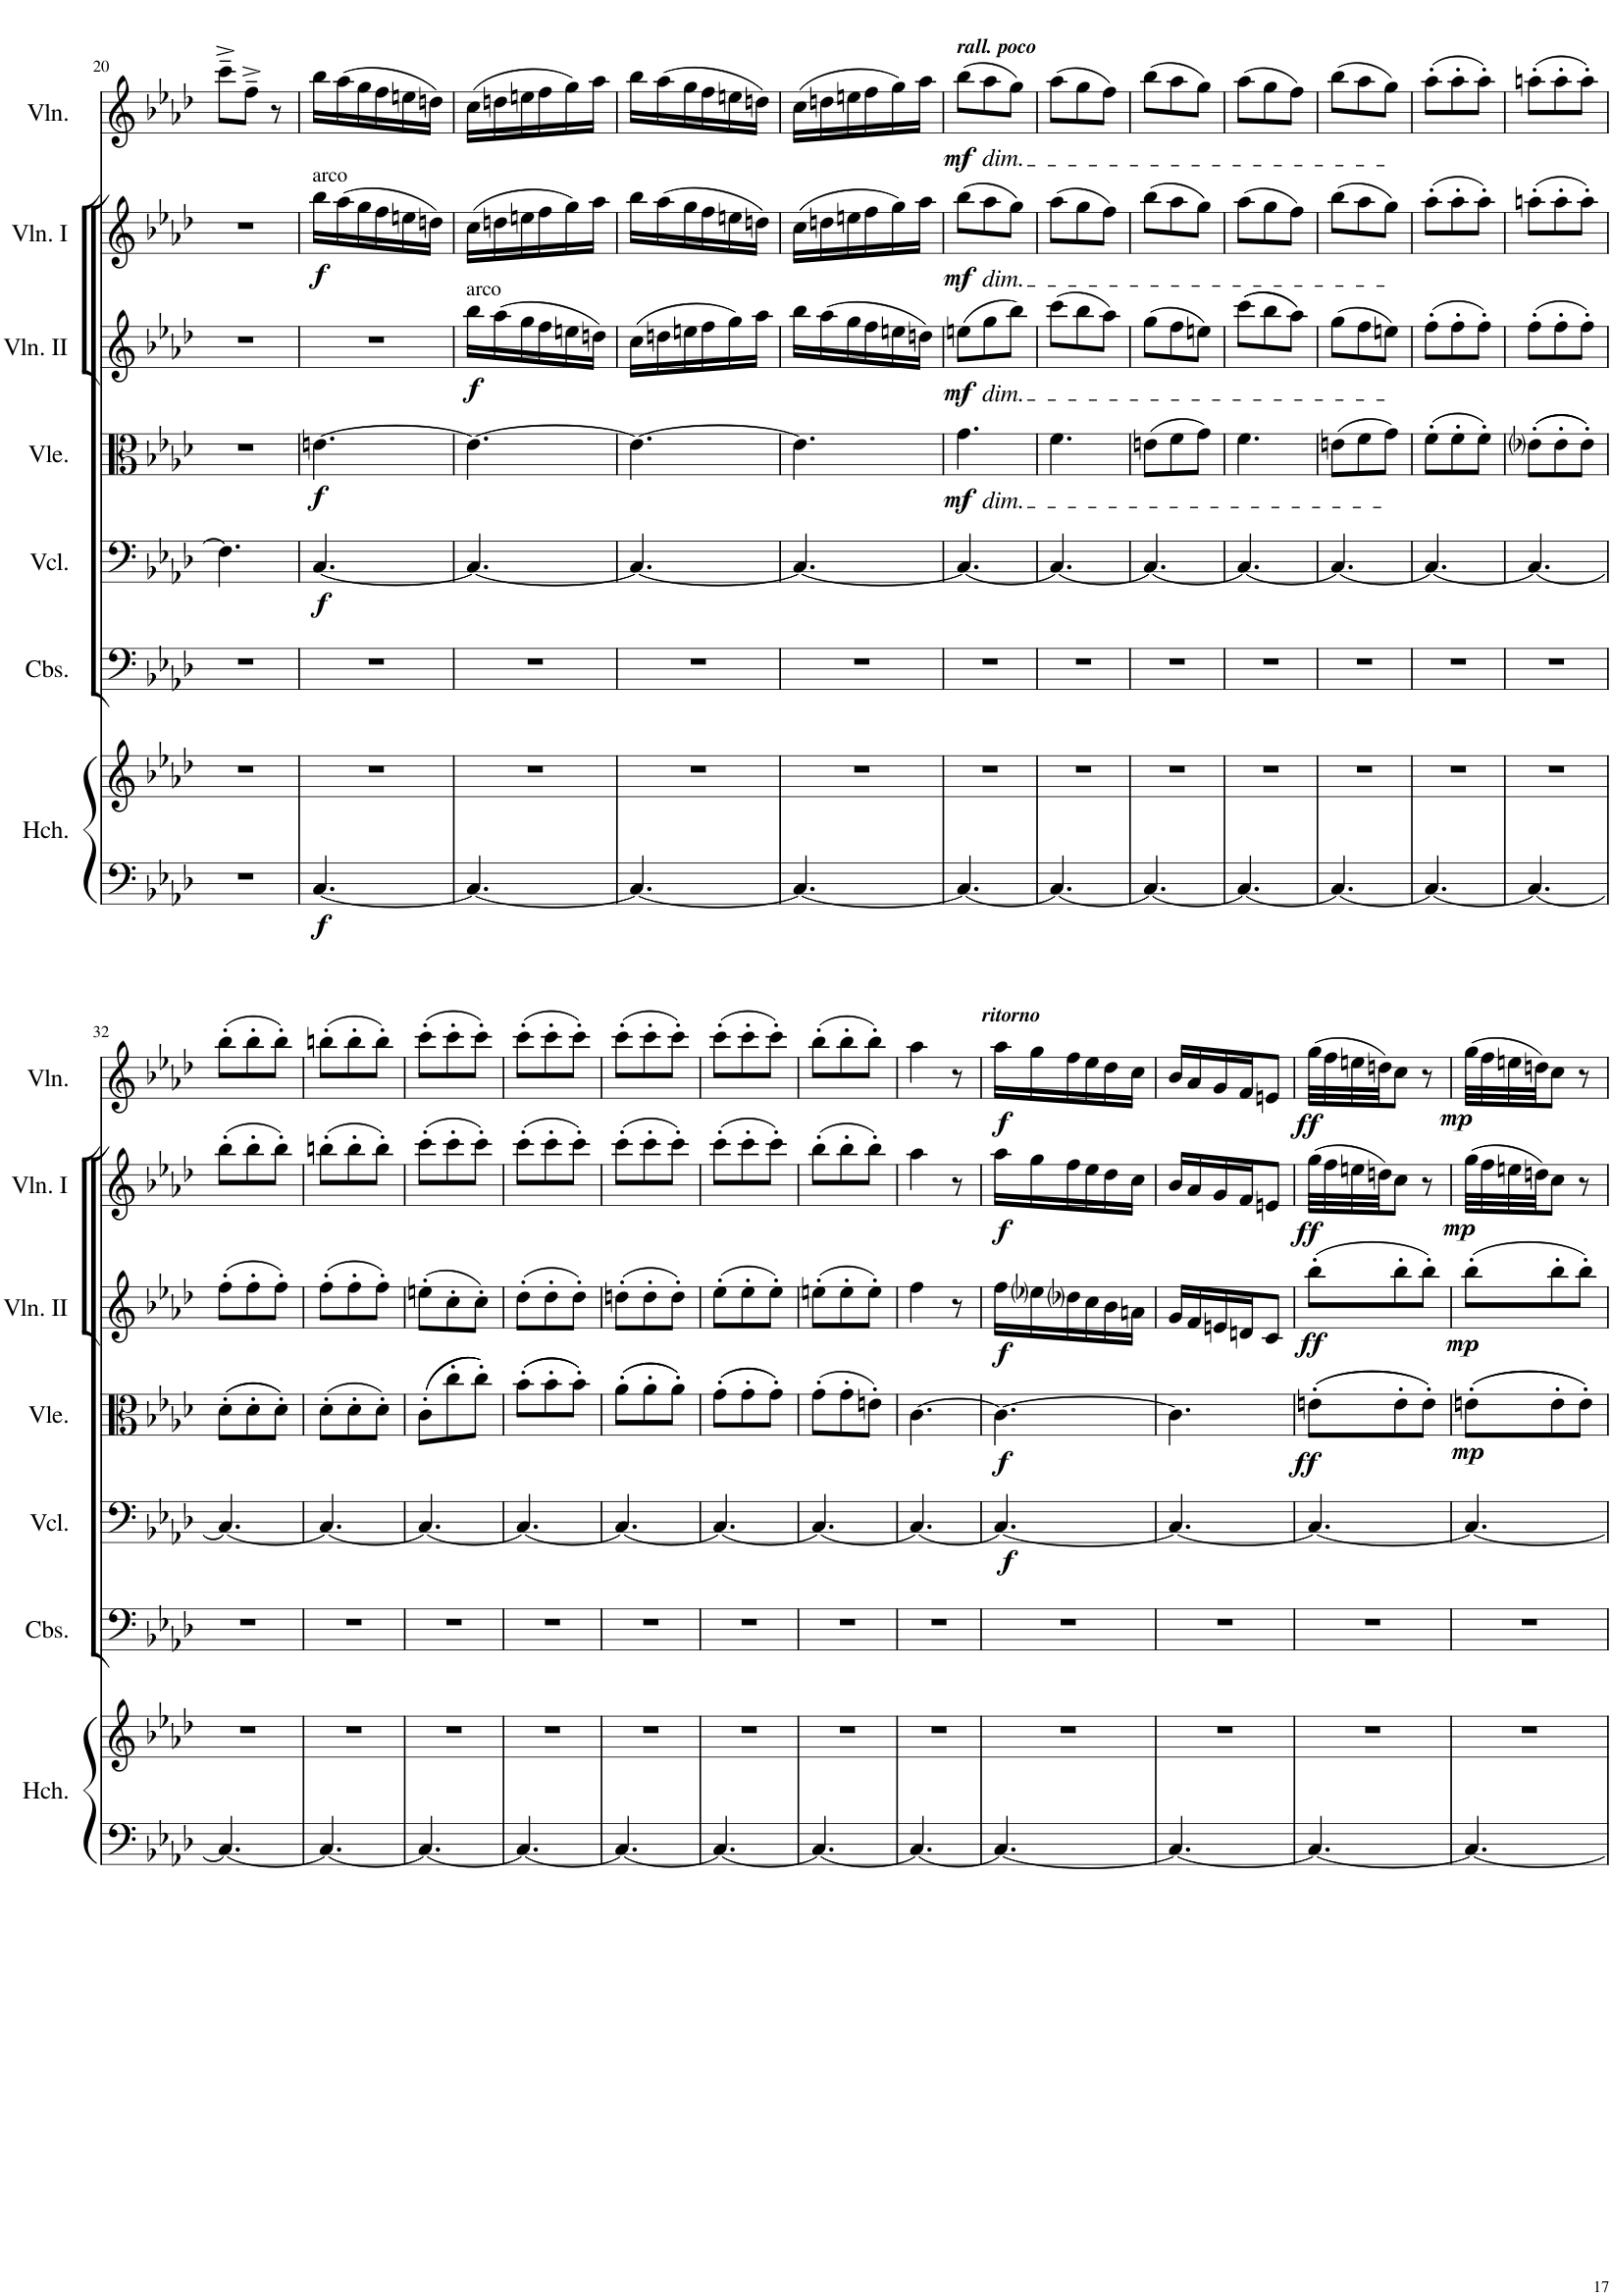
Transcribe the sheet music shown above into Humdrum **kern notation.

**kern	**kern	**dynam	**kern	**kern	**dynam	**kern	**dynam	**kern	**dynam	**kern	**dynam	**kern	**dynam
*part7	*part7	*part7	*part6	*part5	*part5	*part4	*part4	*part3	*part3	*part2	*part2	*part1	*part1
*staff8	*staff7	*staff7/8	*staff6	*staff5	*staff5	*staff4	*staff4	*staff3	*staff3	*staff2	*staff2	*staff1	*staff1
*I"Organ or Harpsichord	*	*	*I"Contrabassi	*I"Violoncelli	*	*I"Viole	*	*I"Violino II	*	*I"Violino I	*	*I"Violino principale	*
*I'Hch.	*	*	*I'Cbs.	*I'Vcl.	*	*I'Vle.	*	*I'Vln. II	*	*I'Vln. I	*	*I'Vln.	*
!!LO:PB:g=z
*clefF4	*clefG2	*	*clefF4	*clefF4	*	*clefC3	*	*clefG2	*	*clefG2	*	*clefG2	*
*	*	*	*Trd7c12	*	*	*	*	*	*	*	*	*	*
*k[b-e-a-d-]	*k[b-e-a-d-]	*	*k[b-e-a-d-]	*k[b-e-a-d-]	*	*k[b-e-a-d-]	*	*k[b-e-a-d-]	*	*k[b-e-a-d-]	*	*k[b-e-a-d-]	*
*M3/8	*M3/8	*	*M3/8	*M3/8	*	*M3/8	*	*M3/8	*	*M3/8	*	*M3/8	*
*MM74	*MM74	*	*MM74	*MM74	*	*MM74	*	*MM74	*	*MM74	*	*MM74	*
=20	=20	=20	=20	=20	=20	=20	=20	=20	=20	=20	=20	=20	=20
4.r	4.r	.	4.r	4.F\]	.	4.r	.	4.r	.	4.r	.	8ccc~^\L	.
.	.	.	.	.	.	.	.	.	.	.	.	8ff~^\J	.
.	.	.	.	.	.	.	.	.	.	.	.	8r	.
=21	=21	=21	=21	=21	=21	=21	=21	=21	=21	=21	=21	=21	=21
*	*	*	*	*	*	*	*	*	*	*	*	*MM80	*
!	!	!	!	!	!	!	!	!	!	!LO:TX:a:t=arco	!	!	!
!	!	!LO:DY:b=2	!	!	!LO:DY:b	!	!LO:DY:b	!	!	!	!LO:DY:b	!	!
[4.C/	4.r	f	4.r	[4.C/	f	[4.en\	f	4.r	.	16bb-\LL	f	16bb-\LL	.
.	.	.	.	.	.	.	.	.	.	(16aa-\	.	(16aa-\	.
.	.	.	.	.	.	.	.	.	.	16gg\	.	16gg\	.
.	.	.	.	.	.	.	.	.	.	16ff\	.	16ff\	.
.	.	.	.	.	.	.	.	.	.	16een\	.	16een\	.
.	.	.	.	.	.	.	.	.	.	16ddn\JJ)	.	16ddn\JJ)	.
=22	=22	=22	=22	=22	=22	=22	=22	=22	=22	=22	=22	=22	=22
!	!	!	!	!	!	!	!	!LO:TX:a:t=arco	!	!	!	!	!
!	!	!	!	!	!	!	!	!	!LO:DY:b	!	!	!	!
4.C/_	4.r	.	4.r	4.C/_	.	4.e\_	.	16bb-\LL	f	(16cc\LL	.	(16cc\LL	.
.	.	.	.	.	.	.	.	(16aa-\	.	16ddn\	.	16ddn\	.
.	.	.	.	.	.	.	.	16gg\	.	16een\	.	16een\	.
.	.	.	.	.	.	.	.	16ff\	.	16ff\	.	16ff\	.
.	.	.	.	.	.	.	.	16een\	.	16gg\)	.	16gg\)	.
.	.	.	.	.	.	.	.	16ddn\JJ)	.	16aa-\JJ	.	16aa-\JJ	.
=23	=23	=23	=23	=23	=23	=23	=23	=23	=23	=23	=23	=23	=23
4.C/_	4.r	.	4.r	4.C/_	.	4.e\_	.	(16cc\LL	.	16bb-\LL	.	16bb-\LL	.
.	.	.	.	.	.	.	.	16ddn\	.	(16aa-\	.	(16aa-\	.
.	.	.	.	.	.	.	.	16een\	.	16gg\	.	16gg\	.
.	.	.	.	.	.	.	.	16ff\	.	16ff\	.	16ff\	.
.	.	.	.	.	.	.	.	16gg\)	.	16een\	.	16een\	.
.	.	.	.	.	.	.	.	16aa-\JJ	.	16ddn\JJ)	.	16ddn\JJ)	.
=24	=24	=24	=24	=24	=24	=24	=24	=24	=24	=24	=24	=24	=24
4.C/_	4.r	.	4.r	4.C/_	.	4.e\]	.	16bb-\LL	.	(16cc\LL	.	(16cc\LL	.
.	.	.	.	.	.	.	.	(16aa-\	.	16ddn\	.	16ddn\	.
.	.	.	.	.	.	.	.	16gg\	.	16een\	.	16een\	.
.	.	.	.	.	.	.	.	16ff\	.	16ff\	.	16ff\	.
.	.	.	.	.	.	.	.	16een\	.	16gg\)	.	16gg\)	.
.	.	.	.	.	.	.	.	16ddn\JJ)	.	16aa-\JJ	.	16aa-\JJ	.
=25	=25	=25	=25	=25	=25	=25	=25	=25	=25	=25	=25	=25	=25
!	!	!	!	!	!	!	!	!	!	!	!	!LO:TX:a:Bi:t=rall. poco	!
!	!	!	!	!	!	!	!	!	!	!	!	!LO:TX:b:i:t=dim.	!
!	!	!	!	!	!	!	!	!	!	!LO:TX:b:i:t=dim.	!	!	!
!	!	!	!	!	!	!	!	!LO:TX:b:i:t=dim.	!	!	!	!	!
!	!	!	!	!	!	!LO:TX:b:i:t=dim.	!	!	!	!	!	!	!
!	!	!	!	!	!	!	!LO:DY:b	!	!LO:DY:b	!	!LO:DY:b	!	!LO:DY:b
4.C/_	4.r	.	4.r	4.C/_	.	4.g\	mf	(8een\L	mf	(8bb-\L	mf	(8bb-\L	mf
.	.	.	.	.	.	.	.	8gg\	.	8aa-\	.	8aa-\	.
.	.	.	.	.	.	.	.	8bb-\J)	.	8gg\J)	.	8gg\J)	.
=26	=26	=26	=26	=26	=26	=26	=26	=26	=26	=26	=26	=26	=26
4.C/_	4.r	.	4.r	4.C/_	.	4.f\	.	(8ccc\L	.	(8aa-\L	.	(8aa-\L	.
.	.	.	.	.	.	.	.	8bb-\	.	8gg\	.	8gg\	.
.	.	.	.	.	.	.	.	8aa-\J)	.	8ff\J)	.	8ff\J)	.
=27	=27	=27	=27	=27	=27	=27	=27	=27	=27	=27	=27	=27	=27
!	!	!	!	!	!	!	!LO:DY:b	!	!LO:DY:b	!	!LO:DY:b	!	!LO:DY:b
4.C/_	4.r	.	4.r	4.C/_	.	(8en\L	mp	(8gg\L	mp	(8bb-\L	mp	(8bb-\L	mp
.	.	.	.	.	.	8f\	.	8ff\	.	8aa-\	.	8aa-\	.
.	.	.	.	.	.	8g\J)	.	8een\J)	.	8gg\J)	.	8gg\J)	.
=28	=28	=28	=28	=28	=28	=28	=28	=28	=28	=28	=28	=28	=28
4.C/_	4.r	.	4.r	4.C/_	.	4.f\	.	((8ccc\L	.	(8aa-\L	.	(8aa-\L	.
.	.	.	.	.	.	.	.	8bb-\	.	8gg\	.	8gg\	.
.	.	.	.	.	.	.	.	8aa-\J))	.	8ff\J)	.	8ff\J)	.
=29	=29	=29	=29	=29	=29	=29	=29	=29	=29	=29	=29	=29	=29
!	!	!	!	!	!	!	!LO:DY:b	!	!LO:DY:b	!	!LO:DY:b	!	!LO:DY:b
4.C/_	4.r	.	4.r	4.C/_	.	(8en\L	p	(8gg\L	p	(8bb-\L	p	(8bb-\L	p
.	.	.	.	.	.	8f\	.	8ff\	.	8aa-\	.	8aa-\	.
.	.	.	.	.	.	8g\J)	.	8een\J)	.	8gg\J)	.	8gg\J)	.
=30	=30	=30	=30	=30	=30	=30	=30	=30	=30	=30	=30	=30	=30
!	!	!	!	!	!	!	!LO:DY:b	!	!LO:DY:b	!	!LO:DY:b	!	!LO:DY:b
4.C/_	4.r	.	4.r	4.C/_	.	(8f'\L	mf	(8ff'\L	mf	(8aa-'\L	mf	(8aa-'\L	mf
.	.	.	.	.	.	8f'\	.	8ff'\	.	8aa-'\	.	8aa-'\	.
.	.	.	.	.	.	8f'\J)	.	8ff'\J)	.	8aa-'\J)	.	8aa-'\J)	.
=31	=31	=31	=31	=31	=31	=31	=31	=31	=31	=31	=31	=31	=31
4.C/_	4.r	.	4.r	4.C/_	.	((8e-i'\L	.	(8ff'\L	.	(8aan'\L	.	(8aan'\L	.
.	.	.	.	.	.	8e-'\	.	8ff'\	.	8aa'\	.	8aa'\	.
.	.	.	.	.	.	8e-'\J))	.	8ff'\J)	.	8aa'\J)	.	8aa'\J)	.
!!LO:LB:g=z
=32	=32	=32	=32	=32	=32	=32	=32	=32	=32	=32	=32	=32	=32
4.C/_	4.r	.	4.r	4.C/_	.	((8d-'\L	.	(8ff'\L	.	(8bb-'\L	.	(8bb-'\L	.
.	.	.	.	.	.	8d-'\	.	8ff'\	.	8bb-'\	.	8bb-'\	.
.	.	.	.	.	.	8d-'\J))	.	8ff'\J)	.	8bb-'\J)	.	8bb-'\J)	.
=33	=33	=33	=33	=33	=33	=33	=33	=33	=33	=33	=33	=33	=33
4.C/_	4.r	.	4.r	4.C/_	.	(8d-'\L	.	(8ff'\L	.	(8bbn'\L	.	(8bbn'\L	.
.	.	.	.	.	.	8d-'\	.	8ff'\	.	8bb'\	.	8bb'\	.
.	.	.	.	.	.	8d-'\J)	.	8ff'\J)	.	8bb'\J)	.	8bb'\J)	.
=34	=34	=34	=34	=34	=34	=34	=34	=34	=34	=34	=34	=34	=34
4.C/_	4.r	.	4.r	4.C/_	.	(((8c'\L	.	(8een'\L	.	(8ccc'\L	.	(8ccc'\L	.
.	.	.	.	.	.	8cc'\	.	8cc'\	.	8ccc'\	.	8ccc'\	.
.	.	.	.	.	.	8cc'\J)))	.	8cc'\J)	.	8ccc'\J)	.	8ccc'\J)	.
=35	=35	=35	=35	=35	=35	=35	=35	=35	=35	=35	=35	=35	=35
4.C/_	4.r	.	4.r	4.C/_	.	((8b-'\L	.	(8dd-'\L	.	(8ccc'\L	.	(8ccc'\L	.
.	.	.	.	.	.	8b-'\	.	8dd-'\	.	8ccc'\	.	8ccc'\	.
.	.	.	.	.	.	8b-'\J))	.	8dd-'\J)	.	8ccc'\J)	.	8ccc'\J)	.
=36	=36	=36	=36	=36	=36	=36	=36	=36	=36	=36	=36	=36	=36
4.C/_	4.r	.	4.r	4.C/_	.	((8a-'\L	.	(8ddn'\L	.	(8ccc'\L	.	(8ccc'\L	.
.	.	.	.	.	.	8a-'\	.	8dd'\	.	8ccc'\	.	8ccc'\	.
.	.	.	.	.	.	8a-'\J))	.	8dd'\J)	.	8ccc'\J)	.	8ccc'\J)	.
=37	=37	=37	=37	=37	=37	=37	=37	=37	=37	=37	=37	=37	=37
4.C/_	4.r	.	4.r	4.C/_	.	((8g'\L	.	(8ee-'\L	.	(8ccc'\L	.	(8ccc'\L	.
.	.	.	.	.	.	8g'\	.	8ee-'\	.	8ccc'\	.	8ccc'\	.
.	.	.	.	.	.	8g'\J))	.	8ee-'\J)	.	8ccc'\J)	.	8ccc'\J)	.
=38	=38	=38	=38	=38	=38	=38	=38	=38	=38	=38	=38	=38	=38
4.C/_	4.r	.	4.r	4.C/_	.	(8g'\L	.	(8een'\L	.	(8bb-'\L	.	(8bb-'\L	.
.	.	.	.	.	.	8g'\	.	8ee'\	.	8bb-'\	.	8bb-'\	.
.	.	.	.	.	.	8en'\J)	.	8ee'\J)	.	8bb-'\J)	.	8bb-'\J)	.
=39	=39	=39	=39	=39	=39	=39	=39	=39	=39	=39	=39	=39	=39
4.C/_	4.r	.	4.r	4.C/_	.	[4.c\	.	4ff\	.	4aa-\	.	4aa-\	.
.	.	.	.	.	.	.	.	8r	.	8r	.	8r	.
=40	=40	=40	=40	=40	=40	=40	=40	=40	=40	=40	=40	=40	=40
!	!	!	!	!	!	!	!	!	!	!	!	!LO:TX:a:Bi:t=ritorno	!
!	!	!	!	!	!LO:DY:b	!	!LO:DY:b	!	!LO:DY:b	!	!LO:DY:b	!	!LO:DY:b
4.C/_	4.r	.	4.r	4.C/_	f	4.c\_	f	16ff\LL	f	16aa-\LL	f	16aa-\LL	f
.	.	.	.	.	.	.	.	16ee-i\	.	16gg\	.	16gg\	.
.	.	.	.	.	.	.	.	16dd-i\	.	16ff\	.	16ff\	.
.	.	.	.	.	.	.	.	16cc\	.	16ee-\	.	16ee-\	.
.	.	.	.	.	.	.	.	16b-\	.	16dd-\	.	16dd-\	.
.	.	.	.	.	.	.	.	16an\JJ	.	16cc\JJ	.	16cc\JJ	.
=41	=41	=41	=41	=41	=41	=41	=41	=41	=41	=41	=41	=41	=41
4.C/_	4.r	.	4.r	4.C/_	.	4.c\]	.	16g/LL	.	16b-/LL	.	16b-/LL	.
.	.	.	.	.	.	.	.	16f/	.	16a-/	.	16a-/	.
.	.	.	.	.	.	.	.	16en/	.	16g/	.	16g/	.
.	.	.	.	.	.	.	.	16dn/J	.	16f/J	.	16f/J	.
.	.	.	.	.	.	.	.	8c/J	.	8en/J	.	8en/J	.
=42	=42	=42	=42	=42	=42	=42	=42	=42	=42	=42	=42	=42	=42
!	!	!	!	!	!	!	!LO:DY:b	!	!LO:DY:b	!	!LO:DY:b	!	!LO:DY:b
4.C/_	4.r	.	4.r	4.C/_	.	((8en'\L	ff	(8bb-'\L	ff	(32gg\LLL	ff	(32gg\LLL	ff
.	.	.	.	.	.	.	.	.	.	32ff\	.	32ff\	.
.	.	.	.	.	.	.	.	.	.	32een\	.	32een\	.
.	.	.	.	.	.	.	.	.	.	32ddn\JJ)	.	32ddn\JJ)	.
.	.	.	.	.	.	8e'\	.	8bb-'\	.	8cc\J	.	8cc\J	.
.	.	.	.	.	.	8e'\J))	.	8bb-'\J)	.	8r	.	8r	.
=43	=43	=43	=43	=43	=43	=43	=43	=43	=43	=43	=43	=43	=43
!	!	!	!	!	!	!	!LO:DY:b	!	!LO:DY:b	!	!LO:DY:b	!	!LO:DY:b
4.C/_	4.r	.	4.r	4.C/_	.	((8en'\L	mp	(8bb-'\L	mp	(32gg\LLL	mp	(32gg\LLL	mp
.	.	.	.	.	.	.	.	.	.	32ff\	.	32ff\	.
.	.	.	.	.	.	.	.	.	.	32een\	.	32een\	.
.	.	.	.	.	.	.	.	.	.	32ddn\JJ)	.	32ddn\JJ)	.
.	.	.	.	.	.	8e'\	.	8bb-'\	.	8cc\J	.	8cc\J	.
.	.	.	.	.	.	8e'\J))	.	8bb-'\J)	.	8r	.	8r	.
=	=	=	=	=	=	=	=	=	=	=	=	=	=
*-	*-	*-	*-	*-	*-	*-	*-	*-	*-	*-	*-	*-	*-
